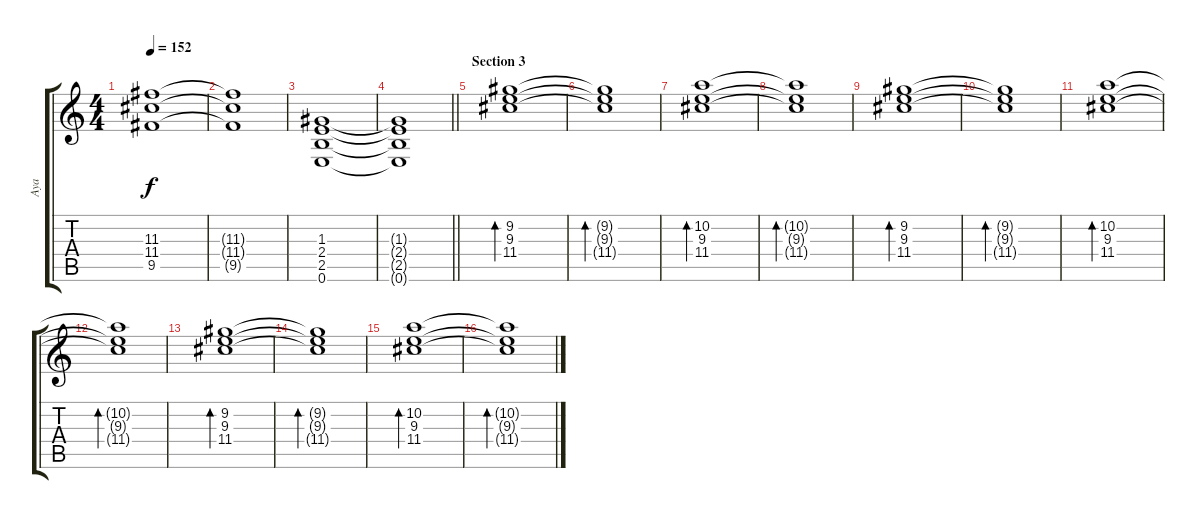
\track ("Aya" "Aya") {instrument overdrivenguitar}
\staff {score tabs}
\tuning (E4 B3 G3 D3 A2 E2) {hide}
\ts (4 4)
\tempo 152
\clef g2
\ks c
(11.3 11.4 9.5).1{dy f} |
(11.3{t} 11.4{t} 9.5{t}).1 |
(1.3 2.4 2.5 0.6).1 |
\barLineRight lightlight
(1.3{t} 2.4{t} 2.5{t} 0.6{t}).1 |
\section ("" "Section 3")
(9.2 9.3 11.4).1{bd 240 instrument electricguitarclean} |
(9.2{t} 9.3{t} 11.4{t}).1{bd 240} |
(10.2 9.3 11.4).1{bd 240 instrument electricguitarclean} |
(10.2{t} 9.3{t} 11.4{t}).1{bd 240} |
(9.2 9.3 11.4).1{bd 240 instrument electricguitarclean} |
(9.2{t} 9.3{t} 11.4{t}).1{bd 240} |
(10.2 9.3 11.4).1{bd 240 instrument electricguitarclean} |
(10.2{t} 9.3{t} 11.4{t}).1{bd 240} |
(9.2 9.3 11.4).1{bd 240 instrument electricguitarclean} |
(9.2{t} 9.3{t} 11.4{t}).1{bd 240} |
(10.2 9.3 11.4).1{bd 240 instrument electricguitarclean} |
(10.2{t} 9.3{t} 11.4{t}).1{bd 240}
